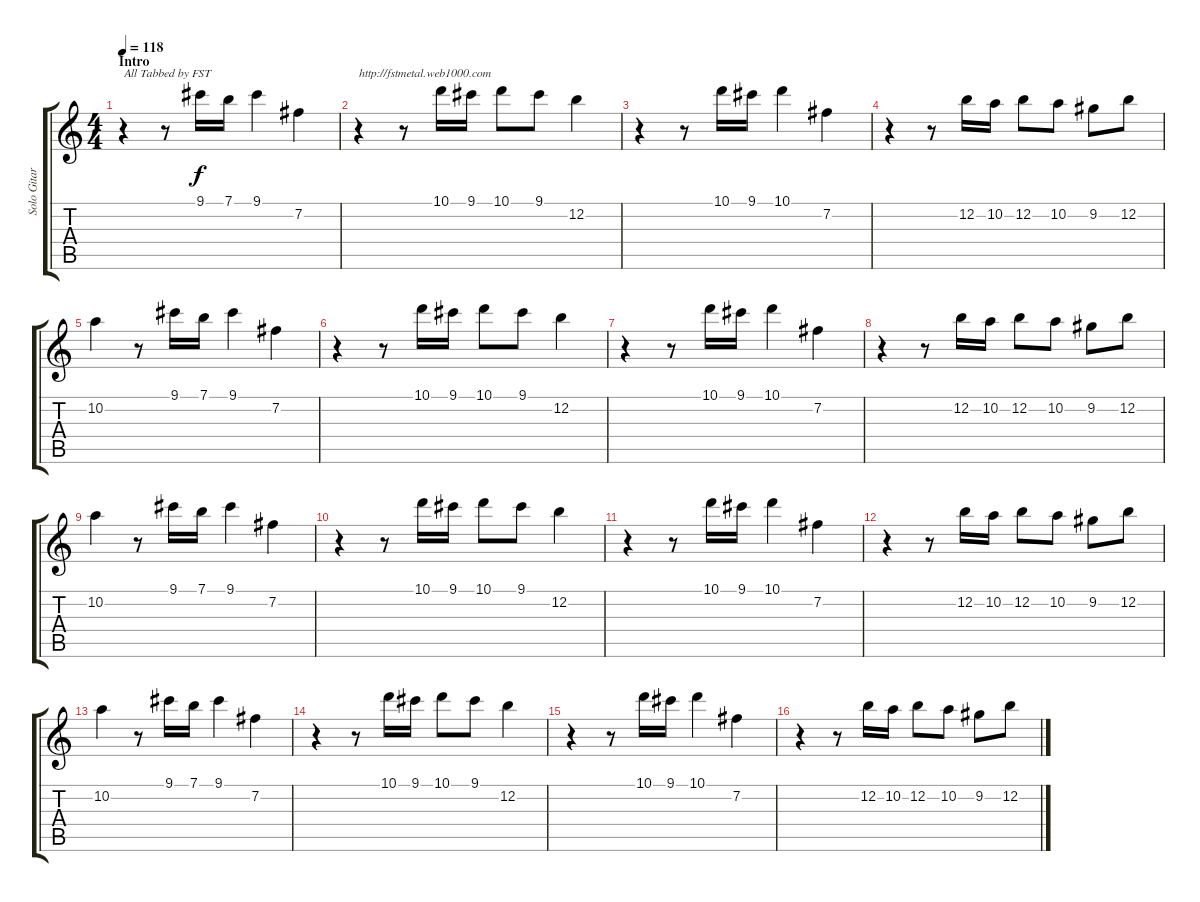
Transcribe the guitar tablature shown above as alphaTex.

\track ("Solo Gitar" "Solo Gitar") {instrument overdrivenguitar}
\staff {score tabs}
\tuning (E4 B3 G3 D3 A2 E2) {hide}
\ts (4 4)
\section ("" "Intro")
\tempo 118
\clef g2
\ks c
r.4{txt "All Tabbed by FST" dy f instrument overdrivenguitar} r.8 9.1.16 7.1.16 9.1.4 7.2.4 |
r.4{txt "http://fstmetal.web1000.com"} r.8 10.1.16 9.1.16 10.1.8 9.1.8 12.2.4 |
r.4 r.8 10.1.16 9.1.16 10.1.4 7.2.4 |
r.4 r.8 12.2.16 10.2.16 12.2.8 10.2.8 9.2.8 12.2.8 |
10.2.4 r.8 9.1.16 7.1.16 9.1.4 7.2.4 |
r.4 r.8 10.1.16 9.1.16 10.1.8 9.1.8 12.2.4 |
r.4 r.8 10.1.16 9.1.16 10.1.4 7.2.4 |
r.4 r.8 12.2.16 10.2.16 12.2.8 10.2.8 9.2.8 12.2.8 |
10.2.4 r.8 9.1.16 7.1.16 9.1.4 7.2.4 |
r.4 r.8 10.1.16 9.1.16 10.1.8 9.1.8 12.2.4 |
r.4 r.8 10.1.16 9.1.16 10.1.4 7.2.4 |
r.4 r.8 12.2.16 10.2.16 12.2.8 10.2.8 9.2.8 12.2.8 |
10.2.4 r.8 9.1.16 7.1.16 9.1.4 7.2.4 |
r.4 r.8 10.1.16 9.1.16 10.1.8 9.1.8 12.2.4 |
r.4 r.8 10.1.16 9.1.16 10.1.4 7.2.4 |
r.4 r.8 12.2.16 10.2.16 12.2.8 10.2.8 9.2.8 12.2.8
